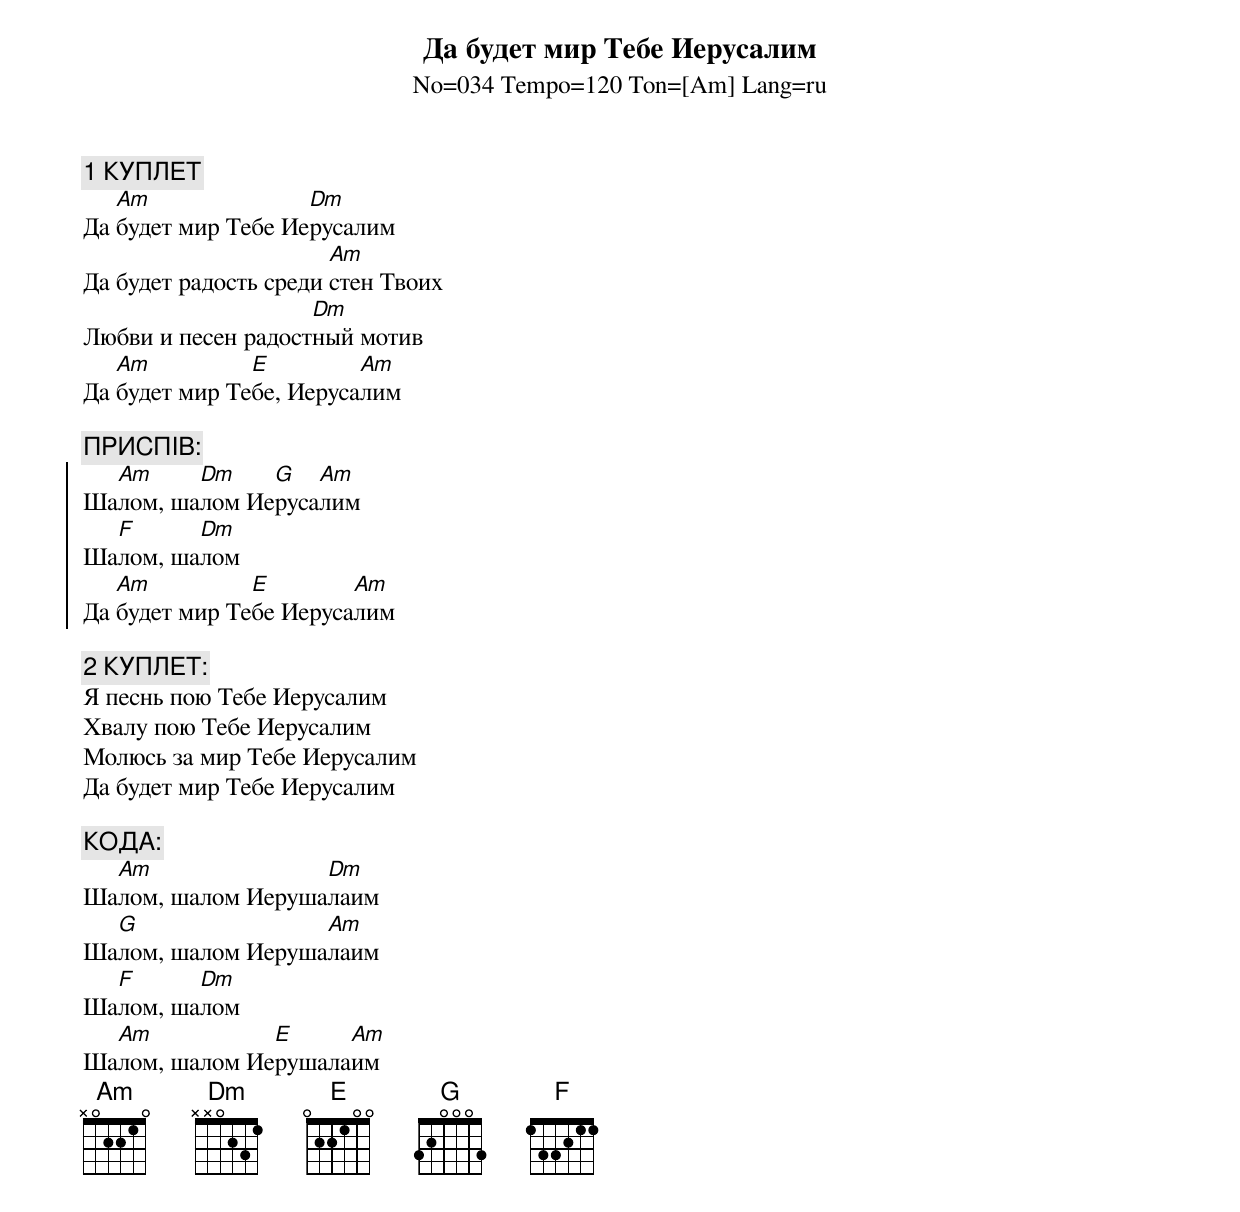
{title:Да будет мир Тебе Иерусалим}
{subtitle:No=034 Tempo=120 Ton=[Am] Lang=ru}

{c: 1 КУПЛЕТ}
Да [Am]будет мир Тебе Ие[Dm]русалим
Да будет радость среди [Am]стен Твоих
Любви и песен радост[Dm]ный мотив
Да [Am]будет мир Те[E]бе, Иеруса[Am]лим

{c: ПРИСПІВ:}
{soc}
Ша[Am]лом, ша[Dm]лом Ие[G]руса[Am]лим
Ша[F]лом, ша[Dm]лом
Да [Am]будет мир Те[E]бе Иеруса[Am]лим
{eoc}

{c: 2 КУПЛЕТ:}
Я песнь пою Тебе Иерусалим
Хвалу пою Тебе Иерусалим
Молюсь за мир Тебе Иерусалим
Да будет мир Тебе Иерусалим

{c: КОДА:}
{sob}
Ша[Am]лом, шалом Иеруша[Dm]лаим
Ша[G]лом, шалом Иеруша[Am]лаим
Ша[F]лом, ша[Dm]лом
Ша[Am]лом, шалом Ие[E]рушала[Am]им
{eob}
